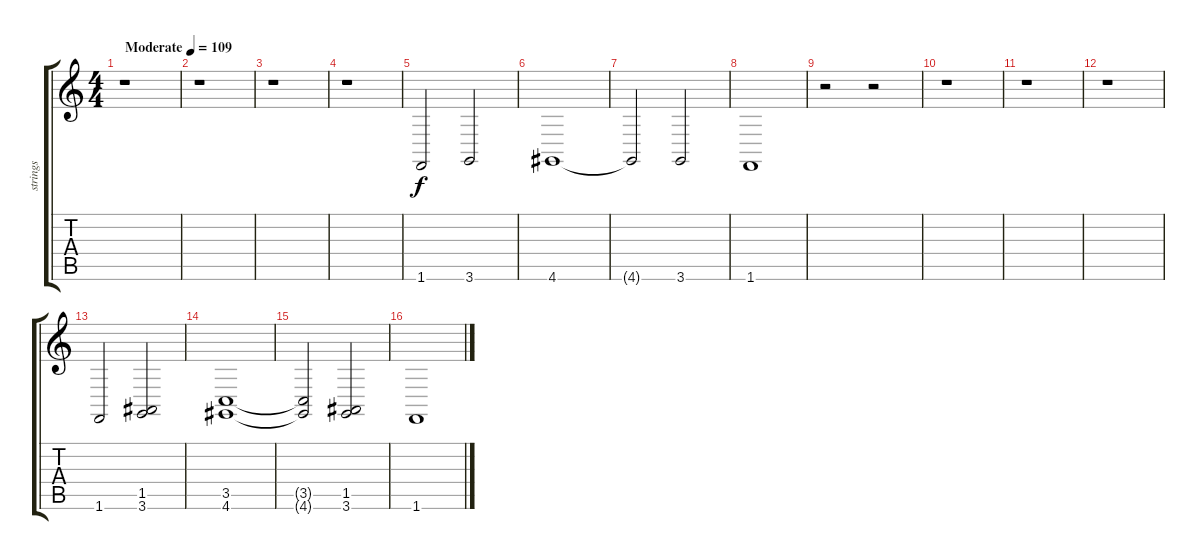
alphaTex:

\track ("strings" "strings") {instrument tremolostrings}
\staff {score tabs}
\tuning (E4 B3 G3 D3 A2 E2) {hide}
\ts (4 4)
\tempo (109 "Moderate")
\clef g2
\ks c
r.1{dy f instrument tremolostrings} |
r.1 |
r.1 |
r.1 |
1.6.2 3.6.2 |
4.6.1 |
4.6{t}.2 3.6.2 |
1.6.1 |
r.2 r.2 |
r.1 |
r.1 |
r.1 |
1.6.2 (1.5 3.6).2 |
(3.5 4.6).1 |
(3.5{t} 4.6{t}).2 (1.5 3.6).2 |
1.6.1
